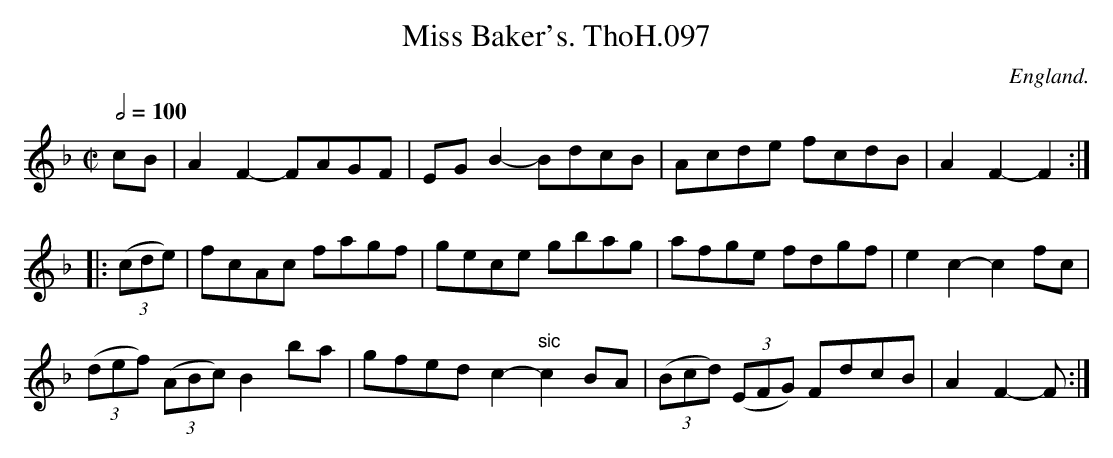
X:1
T:Miss Baker's. ThoH.097
Q:1/2=100
M:C|
L:1/8
O:England.
K:F
cB|A2F2-FAGF|EGB2-BdcB|Acde fcdB|A2F2-F2:|
|:((3cde)|fcAc fagf|gece gbag|afge fdgf|e2c2-c2fc|
((3def) ((3ABc)B2ba|gfedc2-"sic"c2BA|((3Bcd) ((3EFG) FdcB|A2F2-F:|
